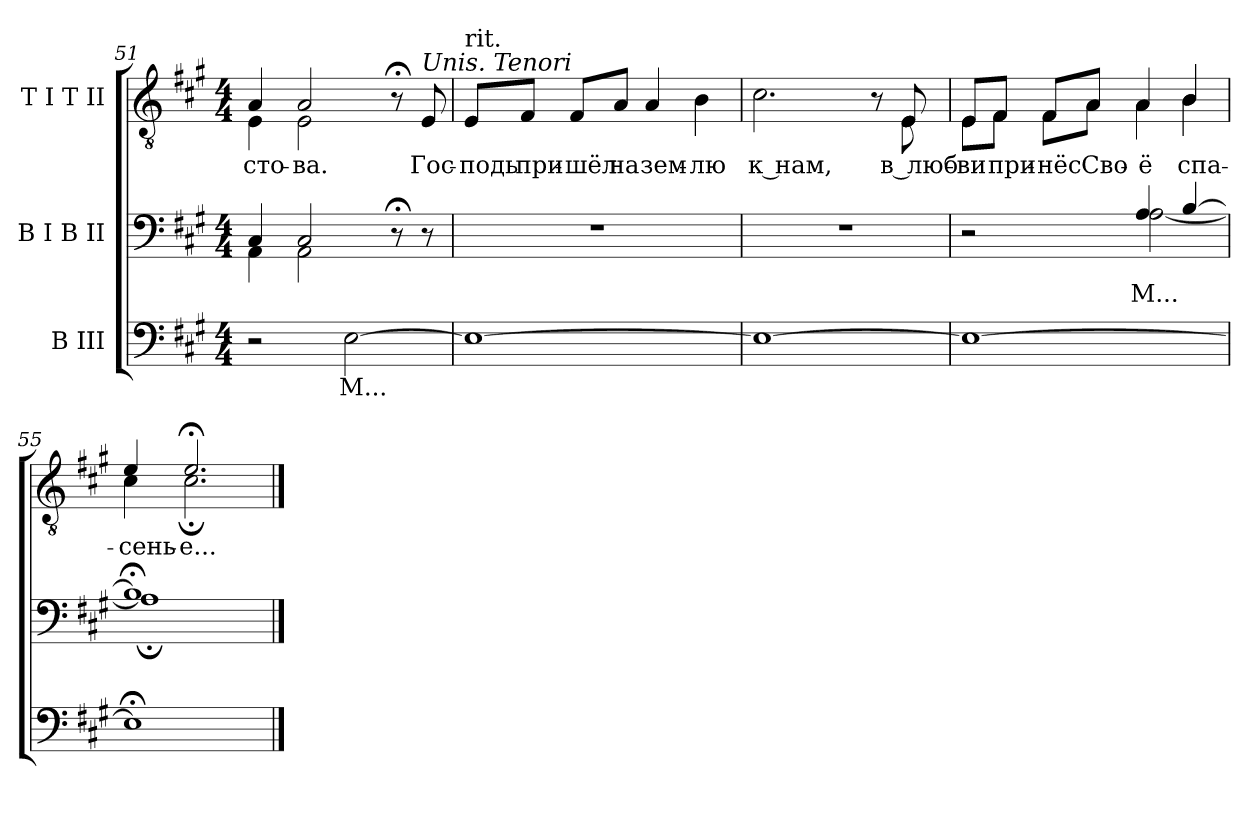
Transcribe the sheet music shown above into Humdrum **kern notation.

**kern	**text	**kern	**text	**kern	**text
*part3	*part3	*part2	*part2	*part1	*part1
*staff3	*staff3	*staff2	*staff2	*staff1	*staff1
*I"B III	*	*I"B I B II	*	*I"Т I T II	*
!!LO:LB:g=z
*clefF4	*	*clefF4	*	*clefGv2	*
*	*	*	*	*ITrd7c12	*
*k[f#c#g#]	*	*k[f#c#g#]	*	*k[f#c#g#]	*
*A:	*	*A:	*	*A:	*
*M4/4	*	*M4/4	*	*M4/4	*
=51	=51	=51	=51	=51	=51
*	*	*^	*	*	*
!	!	!	!	!	!	!LO:LY:b:color=#000000
*	*	*	*	*	*^	*
2r	.	4C#i/	4AAi\	.	4AAi/	4EEi\	сто-
!	!	!	!	!	!	!	!LO:LY:b:color=#000000
.	.	2C#i/	2AAi\	.	2AAi/	2EEi\	ва.
!	!LO:LY:b:color=#000000	!	!	!	!	!	!
[>2Ei\	М...	.	.	.	.	.	.
.	.	8r;	4ryy	.	8r;	4ryy	.
!	!	!	!	!	!LO:TX:a:i:t=Unis. Tenori	!	!
!	!	!	!	!	!	!	!LO:LY:b:color=#000000
.	.	8r	.	.	8EEi/	.	Гос-
*	*	*v	*v	*	*	*	*
*	*	*	*	*v	*v	*
=52	=52	=52	=52	=52	=52
!	!	!	!	!LO:TX:t=rit.	!
!	!	!	!	!	!LO:LY:b:color=#000000
1Ei_>	.	1r	.	8EEi/L	подь
!	!	!	!	!	!LO:LY:b:color=#000000
.	.	.	.	8FF#i/J	при-
!	!	!	!	!	!LO:LY:b:color=#000000
.	.	.	.	8FF#i/L	шёл
!	!	!	!	!	!LO:LY:b:color=#000000
.	.	.	.	8AAi/J	на
!	!	!	!	!	!LO:LY:b:color=#000000
.	.	.	.	4AAi/	зем-
!	!	!	!	!	!LO:LY:b:color=#000000
.	.	.	.	4BBi\	лю
=53	=53	=53	=53	=53	=53
!	!	!	!	!	!LO:LY:b:color=#000000
*	*	*	*	*^	*
1Ei_>	.	1r	.	2.C#i\	2ryy	к нам,
.	.	.	.	.	4ryy	.
.	.	.	.	8r	8ryy	.
!	!	!	!	!	!	!LO:LY:b:color=#000000
.	.	.	.	8EEi/	8EEi\	в люб-
=54	=54	=54	=54	=54	=54	=54
*	*	*^	*	*	*	*
!	!	!	!	!	!	!	!LO:LY:b:color=#000000
1Ei_>	.	2r	2ryy	.	8EEi/L	8EEi\L	ви
!	!	!	!	!	!	!	!LO:LY:b:color=#000000
.	.	.	.	.	8FF#i/J	8FF#i\J	при-
!	!	!	!	!	!	!	!LO:LY:b:color=#000000
.	.	.	.	.	8FF#i/L	8FF#i\L	нёс
!	!	!	!	!	!	!	!LO:LY:b:color=#000000
.	.	.	.	.	8AAi/J	8AAi\J	Сво-
!	!	!	!	!LO:LY:b:color=#000000	!	!	!
!	!	!	!	!	!	!	!LO:LY:b:color=#000000
.	.	4Ai/	[<2Ai\	М...	4AAi/	4AAi\	ё
!	!	!	!	!	!	!	!LO:LY:b:color=#000000
.	.	[>4Bi/	.	.	4BBi/	4BBi\	спа-
=55	=55	=55	=55	=55	=55	=55	=55
!	!	!	!	!	!	!	!LO:LY:b:color=#000000
1E;i]	.	1B;i]	1A;i]	.	4Ei/	4C#i\	сень-
!	!	!	!	!	!	!	!LO:LY:b:color=#000000
.	.	.	.	.	2.E;i/	2.C#;i\	е...
*	*	*v	*v	*	*	*	*
*	*	*	*	*v	*v	*
==	==	==	==	==	==
*-	*-	*-	*-	*-	*-
